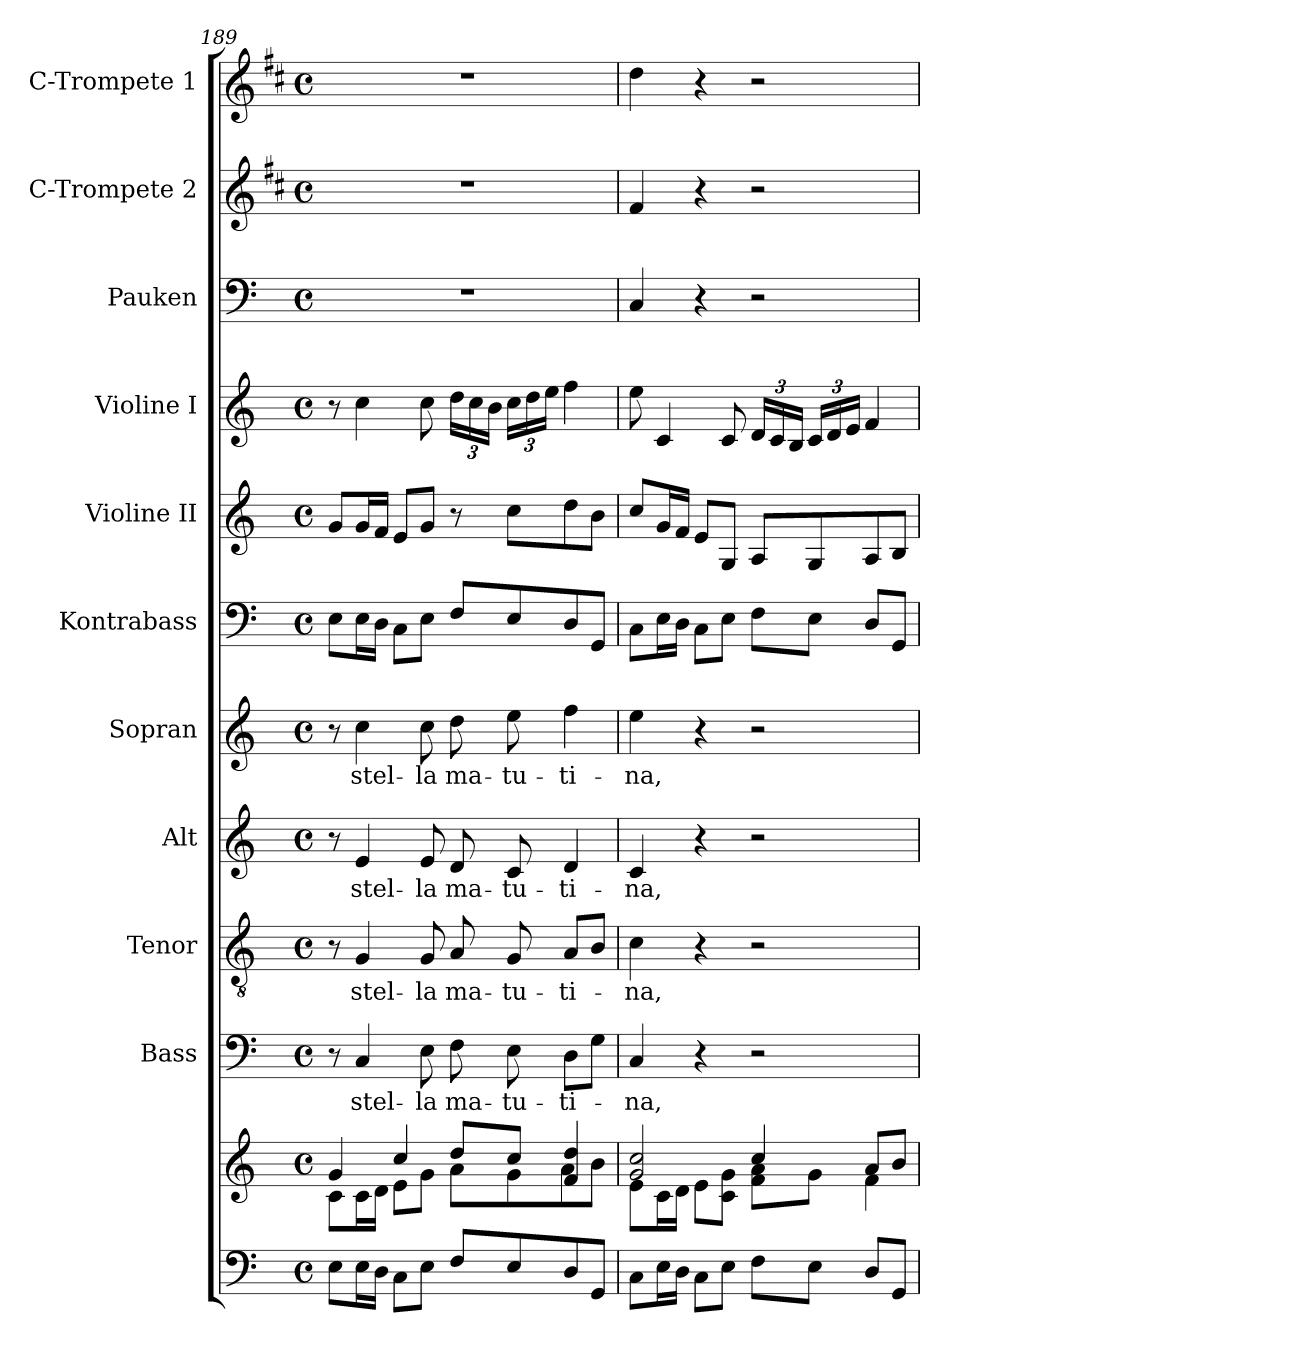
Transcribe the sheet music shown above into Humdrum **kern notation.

**kern	**kern	**kern	**text	**kern	**text	**kern	**text	**kern	**text	**kern	**kern	**kern	**kern	**kern	**kern
*part11	*part11	*part10	*part10	*part9	*part9	*part8	*part8	*part7	*part7	*part6	*part5	*part4	*part3	*part2	*part1
*staff12	*staff11	*staff10	*staff10	*staff9	*staff9	*staff8	*staff8	*staff7	*staff7	*staff6	*staff5	*staff4	*staff3	*staff2	*staff1
*	*	*I"Bass	*	*I"Tenor	*	*I"Alt	*	*I"Sopran	*	*I"Kontrabass	*I"Violine II	*I"Violine I	*I"Pauken	*I"C-Trompete 2	*I"C-Trompete 1
*	*	*I'B.	*	*I'T.	*	*I'A.	*	*I'S.	*	*I'Kb.	*I'Vl. II	*I'Vl. I	*I'Pk.	*I'C Trp. 2	*I'C Trp. 1
*clefF4	*clefG2	*clefF4	*	*clefGv2	*	*clefG2	*	*clefG2	*	*clefF4	*clefG2	*clefG2	*clefF4	*clefG2	*clefG2
*	*	*	*	*	*	*	*	*	*	*ITrd7c12	*	*	*	*ITrd1c2	*ITrd1c2
*k[]	*k[]	*k[]	*	*k[]	*	*k[]	*	*k[]	*	*k[]	*k[]	*k[]	*k[]	*k[]	*k[]
*C:	*C:	*C:	*	*C:	*	*C:	*	*C:	*	*C:	*C:	*C:	*C:	*C:	*C:
*M4/4	*M4/4	*M4/4	*	*M4/4	*	*M4/4	*	*M4/4	*	*M4/4	*M4/4	*M4/4	*M4/4	*M4/4	*M4/4
*met(c)	*met(c)	*met(c)	*	*met(c)	*	*met(c)	*	*met(c)	*	*met(c)	*met(c)	*met(c)	*met(c)	*met(c)	*met(c)
=189	=189	=189	=189	=189	=189	=189	=189	=189	=189	=189	=189	=189	=189	=189	=189
*	*^	*	*	*	*	*	*	*	*	*	*	*	*	*	*
8E\L	4g/	8c\L	8r	.	8r	.	8r	.	8r	.	8EE\L	8g/L	8r	1r	1r	1r
!	!	!	!	!LO:LY:b	!	!LO:LY:b	!	!LO:LY:b	!	!LO:LY:b	!	!	!	!	!	!
16E\L	.	16c\L	4C/	stel-	4G/	stel-	4e/	stel-	4cc\	stel-	16EE\L	16g/L	4cc\	.	.	.
16D\JJ	.	16d\JJ	.	.	.	.	.	.	.	.	16DD\JJ	16f/JJ	.	.	.	.
8C\L	4cc/	8e\L	.	.	.	.	.	.	.	.	8CC\L	8e/L	.	.	.	.
!	!	!	!	!LO:LY:b	!	!LO:LY:b	!	!LO:LY:b	!	!LO:LY:b	!	!	!	!	!	!
8E\J	.	8g\J	8E\	-la	8G/	-la	8e/	-la	8cc\	-la	8EE\J	8g/J	8cc\	.	.	.
!	!	!	!	!LO:LY:b	!	!LO:LY:b	!	!LO:LY:b	!	!LO:LY:b	!	!	!	!	!	!
*	*	*	*	*	*	*	*	*	*	*	*	*	*Xbrackettup	*	*	*
8F/L	8dd/L	8a\L	8F\	ma-	8A/	ma-	8d/	ma-	8dd\	ma-	8FF/L	8r	24dd\LL	.	.	.
.	.	.	.	.	.	.	.	.	.	.	.	.	24cc\	.	.	.
.	.	.	.	.	.	.	.	.	.	.	.	.	24b\JJ	.	.	.
!	!	!	!	!LO:LY:b	!	!LO:LY:b	!	!LO:LY:b	!	!LO:LY:b	!	!	!	!	!	!
8E/	8cc/J	8g\	8E\	-tu-	8G/	-tu-	8c/	-tu-	8ee\	-tu-	8EE/	8cc\L	24cc\LL	.	.	.
.	.	.	.	.	.	.	.	.	.	.	.	.	24dd\	.	.	.
.	.	.	.	.	.	.	.	.	.	.	.	.	24ee\JJ	.	.	.
!	!	!	!	!LO:LY:b	!	!LO:LY:b	!	!LO:LY:b	!	!LO:LY:b	!	!	!	!	!	!
8D/	4f/ 4dd/	8a\	8D\L	-ti-	8A/L	-ti-	4d/	-ti-	4ff\	-ti-	8DD/	8dd\	4ff\	.	.	.
8GG/J	.	8b\J	8G\J	.	8B/J	.	.	.	.	.	8GGG/J	8b\J	.	.	.	.
!!LO:PB:g=z
=190	=190	=190	=190	=190	=190	=190	=190	=190	=190	=190	=190	=190	=190	=190	=190	=190
!	!	!	!	!LO:LY:b	!	!LO:LY:b	!	!LO:LY:b	!	!LO:LY:b	!	!	!	!	!	!
8C\L	2g/ 2cc/	8e\L	4C/	-na,	4c\	-na,	4c/	-na,	4ee\	-na,	8CC\L	8cc/L	8ee\	4C/	4e/	4cc\
16E\L	.	16c\L	.	.	.	.	.	.	.	.	16EE\L	16g/L	4c/	.	.	.
16D\JJ	.	16d\JJ	.	.	.	.	.	.	.	.	16DD\JJ	16f/JJ	.	.	.	.
8C\L	.	8e\L	4r	.	4r	.	4r	.	4r	.	8CC\L	8e/L	.	4r	4r	4r
8E\J	.	8c\ 8g\J	.	.	.	.	.	.	.	.	8EE\J	8G/J	8c/	.	.	.
8F\L	4cc/	8f\ 8a\L	2r	.	2r	.	2r	.	2r	.	8FF\L	8A/L	24d/LL	2r	2r	2r
.	.	.	.	.	.	.	.	.	.	.	.	.	24c/	.	.	.
.	.	.	.	.	.	.	.	.	.	.	.	.	24B/JJ	.	.	.
8E\J	.	8g\J	.	.	.	.	.	.	.	.	8EE\J	8G/	24c/LL	.	.	.
.	.	.	.	.	.	.	.	.	.	.	.	.	24d/	.	.	.
.	.	.	.	.	.	.	.	.	.	.	.	.	24e/JJ	.	.	.
8D/L	8a/L	4f\	.	.	.	.	.	.	.	.	8DD/L	8A/	4f/	.	.	.
8GG/J	8b/J	.	.	.	.	.	.	.	.	.	8GGG/J	8B/J	.	.	.	.
*	*v	*v	*	*	*	*	*	*	*	*	*	*	*	*	*	*
=	=	=	=	=	=	=	=	=	=	=	=	=	=	=	=
*-	*-	*-	*-	*-	*-	*-	*-	*-	*-	*-	*-	*-	*-	*-	*-
